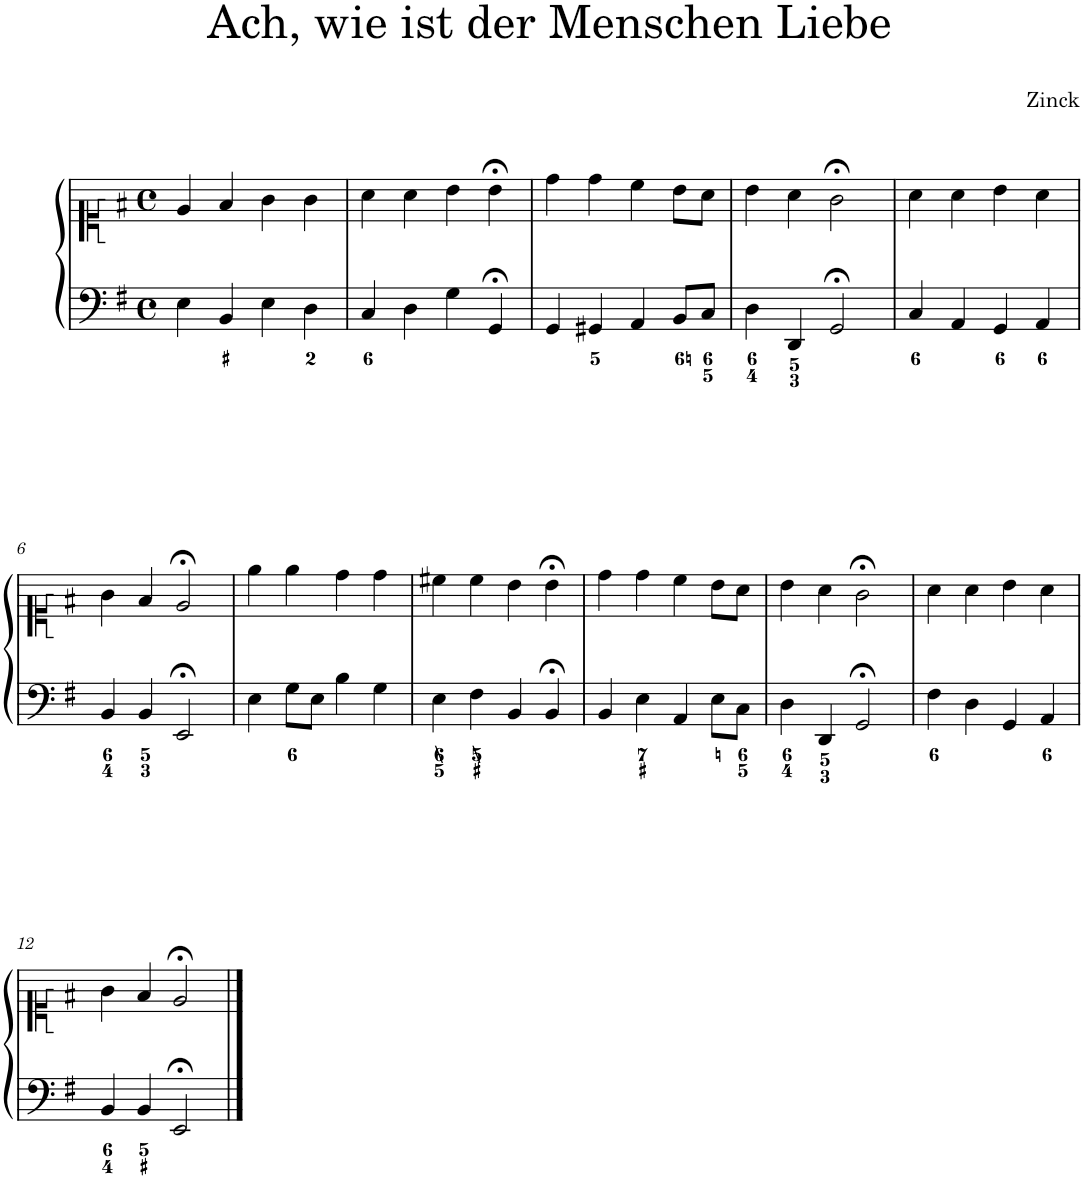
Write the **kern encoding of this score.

**kern	**kern
*part1	*part1
*staff2	*staff1
*I"Piano	*
*I'Pno.	*
*clefF4	*clefC1
*k[f#]	*k[f#]
*M4/4	*M4/4
*met(c)	*met(c)
=1	=1
4E\	4e/
4BB/	4f#/
4E\	4g\
4D\	4g\
=2	=2
4C/	4a\
4D\	4a\
4G\	4b\
4GG;</	4b;<\
=3	=3
4GG/	4dd\
4GG#X/	4dd\
4AA/	4cc\
8BB/L	8b\L
8C/J	8a\J
=4	=4
4D\	4b\
4DD/	4a\
2GG;</	2g;<\
=5	=5
4C/	4a\
4AA/	4a\
4GG/	4b\
4AA/	4a\
!!LO:LB:g=z
=6	=6
4BB/	4g\
4BB/	4f#/
2EE;</	2e;</
=7	=7
4E\	4ee\
8G\L	4ee\
8E\J	.
4B\	4dd\
4G\	4dd\
=8	=8
4E\	4cc#X\
4F#\	4cc#\
4BB/	4b\
4BB;</	4b;<\
=9	=9
4BB/	4dd\
4E\	4dd\
4AA/	4cc\
8E\L	8b\L
8C\J	8a\J
=10	=10
4D\	4b\
4DD/	4a\
2GG;</	2g;<\
=11	=11
4F#\	4a\
4D\	4a\
4GG/	4b\
4AA/	4a\
!!LO:LB:g=z
=12	=12
4BB/	4g\
4BB/	4f#/
2EE;</	2e;</
==	==
*-	*-
